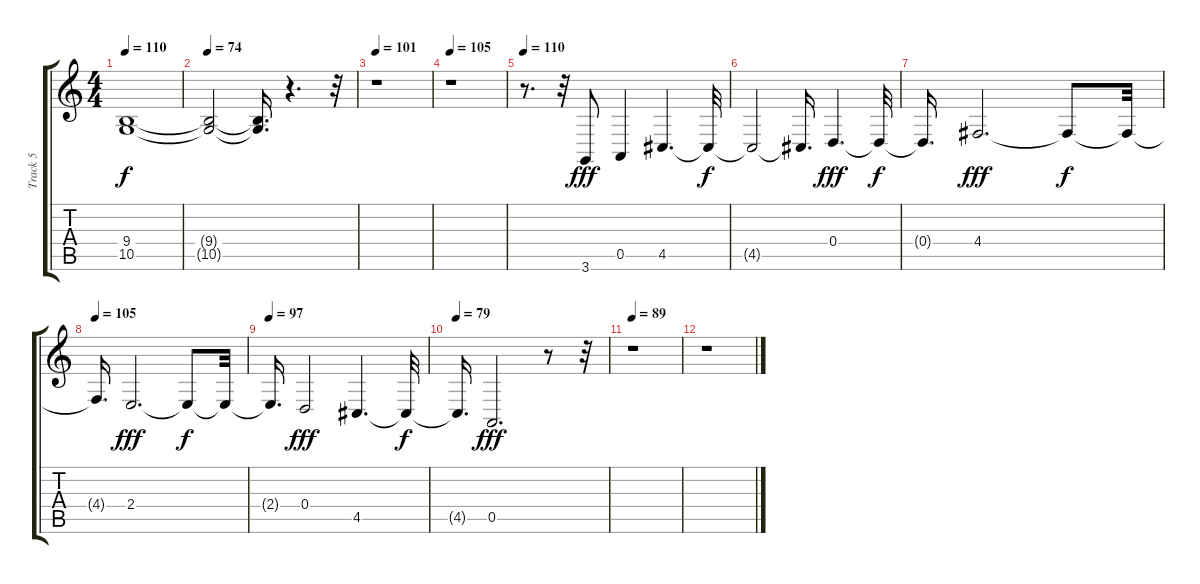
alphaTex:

\track ("Track 5" "Track 5") {instrument stringensemble2}
\staff {score tabs}
\tuning (E4 B3 G3 D3 A2 E2) {hide}
\ts (4 4)
\tempo 110
\clef g2
\ks c
(9.4{t} 10.5{t}).1{dy f} |
\tempo 74
(9.4{t} 10.5{t}).2 (9.4{t} 10.5{t}).16{d} r.4{d} r.32 |
\tempo 101
r.1 |
\tempo 105
r.1 |
\tempo 110
r.8{d} r.32 3.6.8{dy fff} 0.5.4 4.5.4{d} 4.5{t}.32{dy f} |
4.5{t}.2 4.5{t}.16{d} 0.4.4{d dy fff} 0.4{t}.32{dy f} |
0.4{t}.16{d} 4.4.2{d dy fff} 4.4{t}.8{dy f} 4.4{t}.32 |
\tempo 105
4.4{t}.16{d} 2.4.2{d dy fff} 2.4{t}.8{dy f} 2.4{t}.32 |
\tempo 97
2.4{t}.16{d} 0.4.2{dy fff} 4.5.4{d} 4.5{t}.32{dy f} |
\tempo 79
4.5{t}.16{d} 0.5.2{d dy fff} r.8 r.32 |
\tempo 89
r.1 |
r.1
